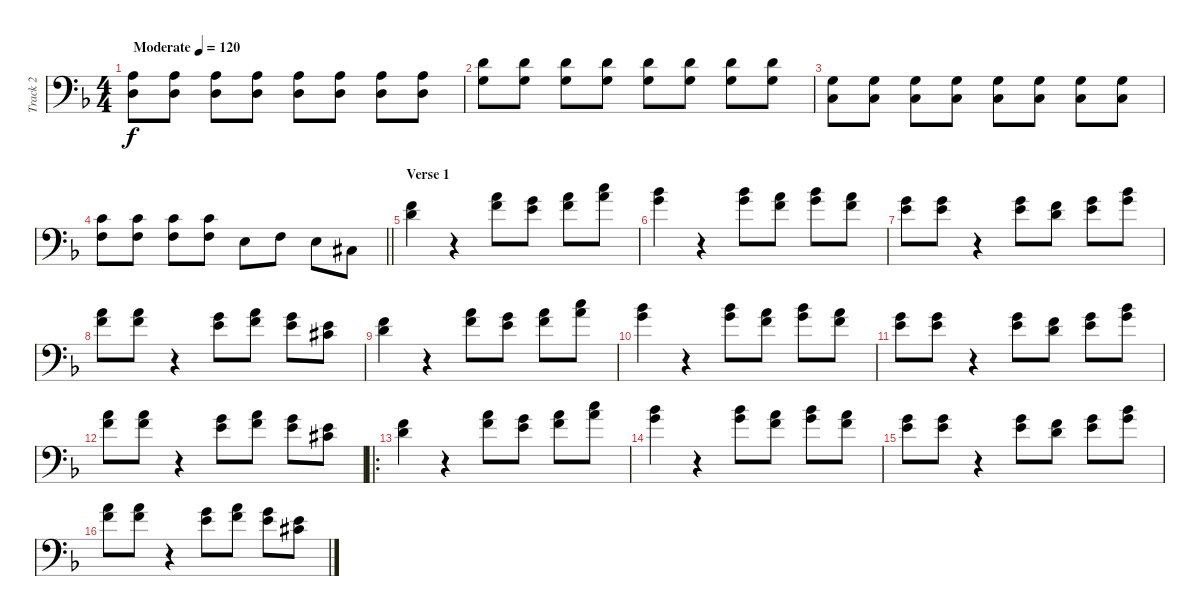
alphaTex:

\track ("Track 2" "Track 2") {instrument distortionguitar}
\staff {score}
\tuning (C3 G2 D2 A1 E1 B0) {hide}
\ts (4 4)
\tempo (120 "Moderate")
\clef f4
\ks f
(2.2 0.3).8{dy f instrument stringensemble1} (2.2 0.3).8 (2.2 0.3).8 (2.2 0.3).8 (2.2 0.3).8 (2.2 0.3).8 (2.2 0.3).8 (2.2 0.3).8 |
(2.1 0.2).8 (2.1 0.2).8 (2.1 0.2).8 (2.1 0.2).8 (2.1 0.2).8 (2.1 0.2).8 (2.1 0.2).8 (2.1 0.2).8 |
(0.2 3.4).8 (0.2 3.4).8 (0.2 3.4).8 (0.2 3.4).8 (0.2 3.4).8 (0.2 3.4).8 (0.2 3.4).8 (0.2 3.4).8 |
\barLineRight lightlight
(0.1 3.3).8 (0.1 3.3).8 (0.1 3.3).8 (0.1 3.3).8 2.3.8 3.3.8 2.3.8 4.4{acc #}.8 |
\section ("" "Verse 1")
(2.1 10.2).4{instrument distortionguitar} r.4 (5.1 14.2).8 (4.1 12.2).8 (9.1 10.2).8 (9.1 17.2).8 |
(7.1 15.2).4 r.4 (10.1 12.2).8 (5.1 14.2).8 (10.1 12.2).8 (9.1 10.2).8 |
(4.1 12.2).8 (7.1 9.2).8 r.4 (4.1 12.2).8 (5.1 7.2).8 (4.1 12.2).8 (7.1 15.2).8 |
(5.1 14.2).8 (5.1 14.2).8 r.4 (7.1 9.2).8 (5.1 14.2).8 (7.1 9.2).8 (4.1 6.2{acc #}).8 |
(2.1 10.2).4 r.4 (5.1 14.2).8 (4.1 12.2).8 (9.1 10.2).8 (9.1 17.2).8 |
(7.1 15.2).4 r.4 (10.1 12.2).8 (5.1 14.2).8 (10.1 12.2).8 (9.1 10.2).8 |
(4.1 12.2).8 (7.1 9.2).8 r.4 (4.1 12.2).8 (5.1 7.2).8 (4.1 12.2).8 (7.1 15.2).8 |
(5.1 14.2).8 (5.1 14.2).8 r.4 (7.1 9.2).8 (5.1 14.2).8 (7.1 9.2).8 (4.1 6.2{acc #}).8 |
\ro
(2.1 10.2).4 r.4 (5.1 14.2).8 (4.1 12.2).8 (9.1 10.2).8 (9.1 17.2).8 |
(7.1 15.2).4 r.4 (10.1 12.2).8 (5.1 14.2).8 (10.1 12.2).8 (9.1 10.2).8 |
(4.1 12.2).8 (7.1 9.2).8 r.4 (4.1 12.2).8 (5.1 7.2).8 (4.1 12.2).8 (7.1 15.2).8 |
(5.1 14.2).8 (5.1 14.2).8 r.4 (7.1 9.2).8 (5.1 14.2).8 (7.1 9.2).8 (4.1 6.2{acc #}).8
